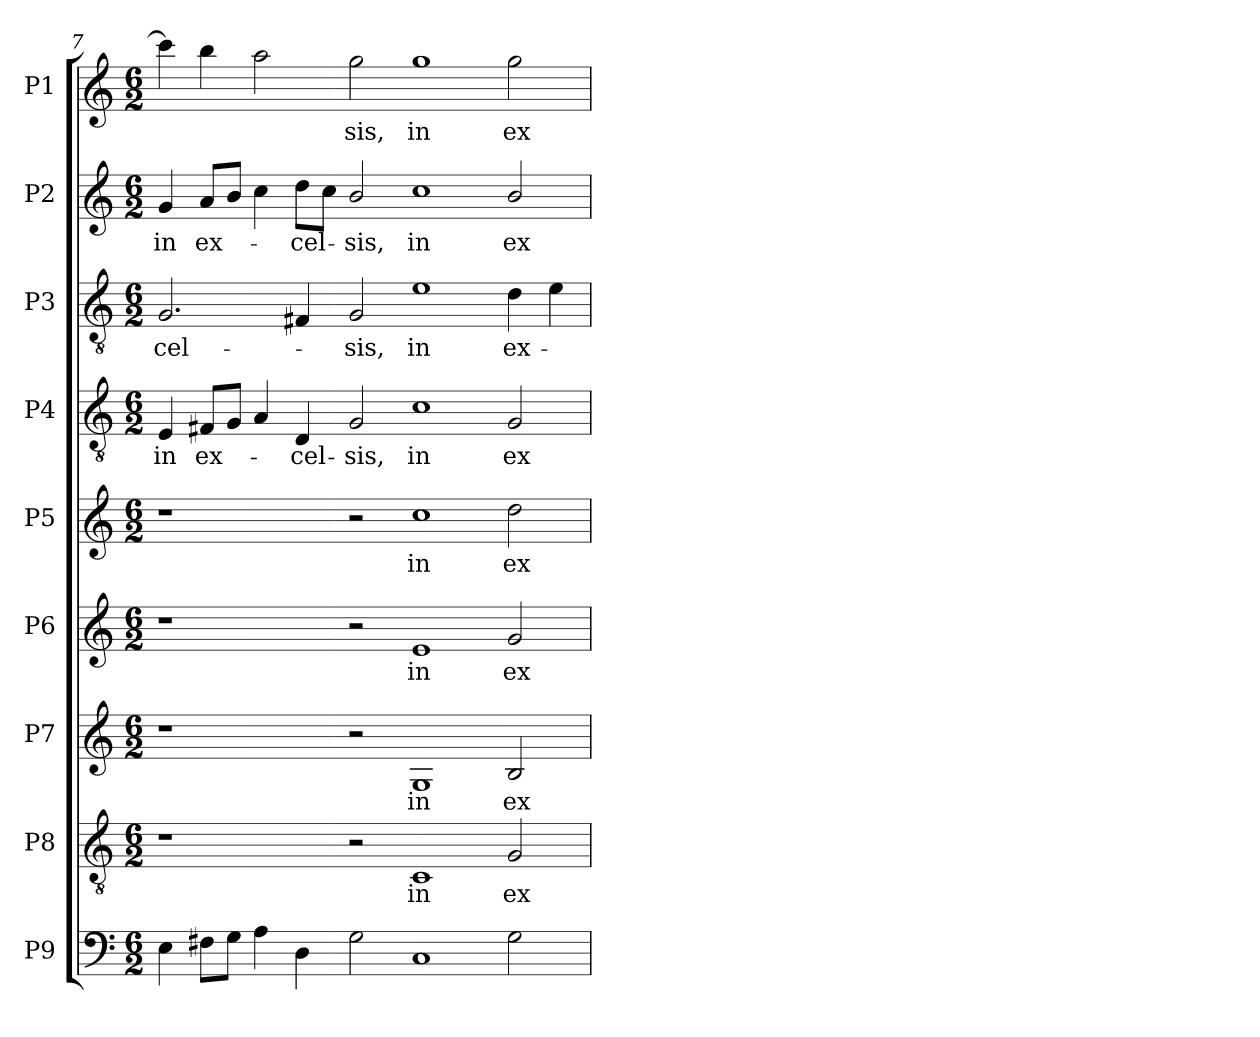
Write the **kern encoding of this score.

**kern	**kern	**text	**kern	**text	**kern	**text	**kern	**text	**kern	**text	**kern	**text	**kern	**text	**kern	**text
*part9	*part8	*part8	*part7	*part7	*part6	*part6	*part5	*part5	*part4	*part4	*part3	*part3	*part2	*part2	*part1	*part1
*staff9	*staff8	*staff8	*staff7	*staff7	*staff6	*staff6	*staff5	*staff5	*staff4	*staff4	*staff3	*staff3	*staff2	*staff2	*staff1	*staff1
*I"P9	*I"P8	*	*I"P7	*	*I"P6	*	*I"P5	*	*I"P4	*	*I"P3	*	*I"P2	*	*I"P1	*
!!LO:PB:g=z
*clefF4	*clefGv2	*	*clefG2	*	*clefG2	*	*clefG2	*	*clefGv2	*	*clefGv2	*	*clefG2	*	*clefG2	*
*	*ITrd7c12	*	*	*	*	*	*	*	*ITrd7c12	*	*ITrd7c12	*	*	*	*	*
*k[]	*k[]	*	*k[]	*	*k[]	*	*k[]	*	*k[]	*	*k[]	*	*k[]	*	*k[]	*
*C:	*C:	*	*C:	*	*C:	*	*C:	*	*C:	*	*C:	*	*C:	*	*C:	*
*M6/2	*M6/2	*	*M6/2	*	*M6/2	*	*M6/2	*	*M6/2	*	*M6/2	*	*M6/2	*	*M6/2	*
=7	=7	=7	=7	=7	=7	=7	=7	=7	=7	=7	=7	=7	=7	=7	=7	=7
!	!	!	!	!	!	!	!	!	!	!LO:LY:b:color=#000000	!	!	!	!	!	!
!	!	!	!	!	!	!	!	!	!	!	!	!LO:LY:b:color=#000000	!	!	!	!
!	!	!	!	!	!	!	!	!	!	!	!	!	!	!LO:LY:b:color=#000000	!	!
4Ei\	1r	.	1r	.	1r	.	1r	.	4EEi/	in	2.GGi/	-cel-	4gi/	in	4ccci\]	.
!	!	!	!	!	!	!	!	!	!	!LO:LY:b:color=#000000	!	!	!	!	!	!
!	!	!	!	!	!	!	!	!	!	!	!	!	!	!LO:LY:b:color=#000000	!	!
8F#Xi\L	.	.	.	.	.	.	.	.	8FF#Xi/L	ex-	.	.	8ai/L	ex-	4bbi\	.
8Gi\J	.	.	.	.	.	.	.	.	8GGi/J	.	.	.	8bi/J	.	.	.
4Ai\	.	.	.	.	.	.	.	.	4AAi/	.	.	.	4cci\	.	2aai\	.
!	!	!	!	!	!	!	!	!	!	!LO:LY:b:color=#000000	!	!	!	!	!	!
!	!	!	!	!	!	!	!	!	!	!	!	!	!	!LO:LY:b:color=#000000	!	!
4Di\	.	.	.	.	.	.	.	.	4DDi/	-cel-	4FF#Xi/	.	8ddi\L	-cel-	.	.
.	.	.	.	.	.	.	.	.	.	.	.	.	8cci\J	.	.	.
!	!	!	!	!	!	!	!	!	!	!LO:LY:b:color=#000000	!	!	!	!	!	!
!	!	!	!	!	!	!	!	!	!	!	!	!LO:LY:b:color=#000000	!	!	!	!
!	!	!	!	!	!	!	!	!	!	!	!	!	!	!LO:LY:b:color=#000000	!	!
!	!	!	!	!	!	!	!	!	!	!	!	!	!	!	!	!LO:LY:b:color=#000000
2Gi\	2r	.	2r	.	2r	.	2r	.	2GGi/	-sis,	2GGi/	-sis,	2bi/	-sis,	2ggi\	-sis,
!	!	!LO:LY:b:color=#000000	!	!	!	!	!	!	!	!	!	!	!	!	!	!
!	!	!	!	!LO:LY:b:color=#000000	!	!	!	!	!	!	!	!	!	!	!	!
!	!	!	!	!	!	!LO:LY:b:color=#000000	!	!	!	!	!	!	!	!	!	!
!	!	!	!	!	!	!	!	!LO:LY:b:color=#000000	!	!	!	!	!	!	!	!
!	!	!	!	!	!	!	!	!	!	!LO:LY:b:color=#000000	!	!	!	!	!	!
!	!	!	!	!	!	!	!	!	!	!	!	!LO:LY:b:color=#000000	!	!	!	!
!	!	!	!	!	!	!	!	!	!	!	!	!	!	!LO:LY:b:color=#000000	!	!
!	!	!	!	!	!	!	!	!	!	!	!	!	!	!	!	!LO:LY:b:color=#000000
1Ci	1CCi	in	1Gi	in	1ei	in	1cci	in	1Ci	in	1Ei	in	1cci	in	1ggi	in
!	!	!LO:LY:b:color=#000000	!	!	!	!	!	!	!	!	!	!	!	!	!	!
!	!	!	!	!LO:LY:b:color=#000000	!	!	!	!	!	!	!	!	!	!	!	!
!	!	!	!	!	!	!LO:LY:b:color=#000000	!	!	!	!	!	!	!	!	!	!
!	!	!	!	!	!	!	!	!LO:LY:b:color=#000000	!	!	!	!	!	!	!	!
!	!	!	!	!	!	!	!	!	!	!LO:LY:b:color=#000000	!	!	!	!	!	!
!	!	!	!	!	!	!	!	!	!	!	!	!LO:LY:b:color=#000000	!	!	!	!
!	!	!	!	!	!	!	!	!	!	!	!	!	!	!LO:LY:b:color=#000000	!	!
!	!	!	!	!	!	!	!	!	!	!	!	!	!	!	!	!LO:LY:b:color=#000000
2Gi\	2GGi/	ex-	2Bi/	ex-	2gi/	ex-	2ddi\	ex-	2GGi/	ex-	4Di\	ex-	2bi/	ex-	2ggi\	ex-
.	.	.	.	.	.	.	.	.	.	.	4Ei\	.	.	.	.	.
=	=	=	=	=	=	=	=	=	=	=	=	=	=	=	=	=
*-	*-	*-	*-	*-	*-	*-	*-	*-	*-	*-	*-	*-	*-	*-	*-	*-
